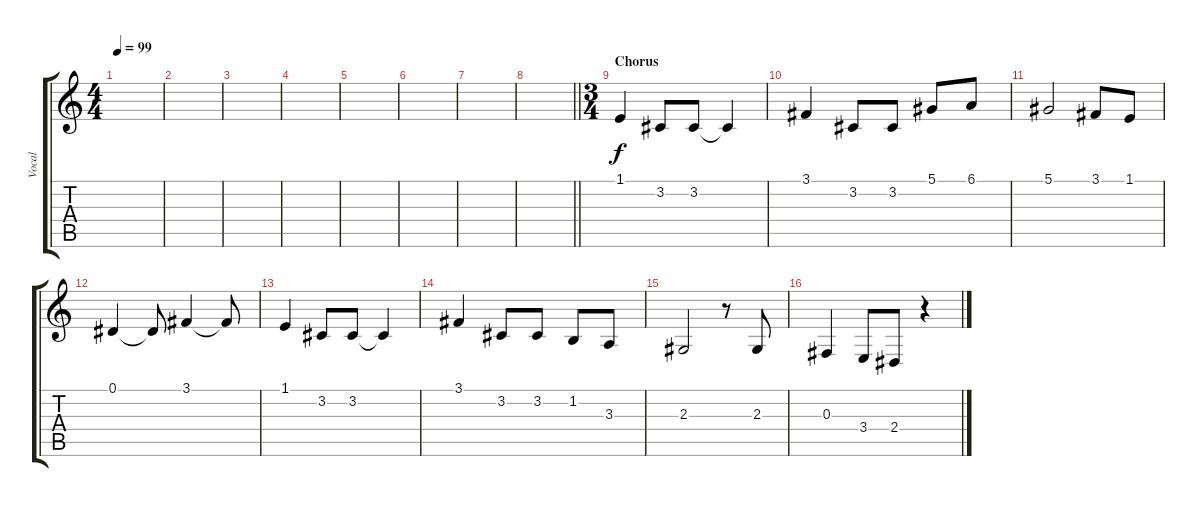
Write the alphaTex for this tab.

\track ("Vocal" "Vocal") {instrument orchestralharp}
\staff {score tabs}
\tuning (Eb4 Bb3 Gb3 Db3 Ab2 Db2) {hide}
\ts (4 4)
\tempo 99
\clef g2
\ks c
|
|
|
|
|
|
|
\barLineRight lightlight
|
\ts (3 4)
\section ("" "Chorus ")
1.1.4 3.2.8 3.2.8 3.2{t}.4 |
3.1.4 3.2.8 3.2.8 5.1.8 6.1.8 |
5.1.2 3.1.8 1.1.8 |
0.1.4 0.1{t}.8 3.1.4 3.1{t}.8 |
1.1.4 3.2.8 3.2.8 3.2{t}.4 |
3.1.4 3.2.8 3.2.8 1.2.8 3.3.8 |
2.3.2 r.8 2.3.8 |
0.3.4 3.4.8 2.4.8 r.4
